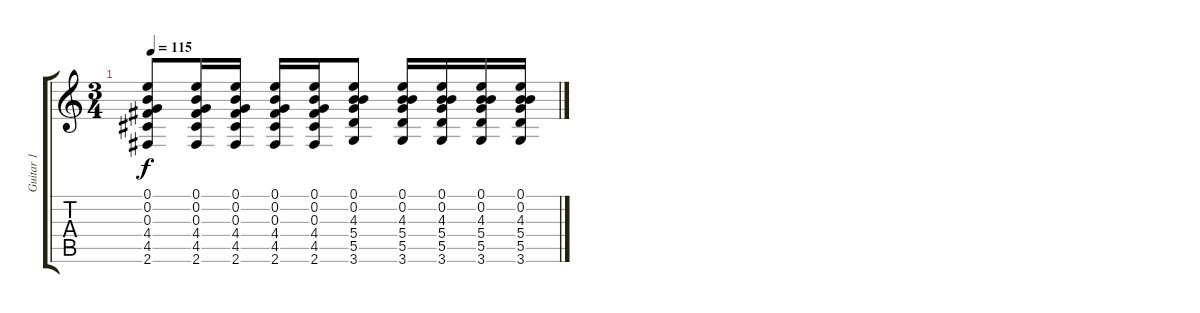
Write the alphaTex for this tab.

\track ("Guitar 1" "Guitar 1") {instrument acousticguitarsteel}
\staff {score tabs}
\tuning (E4 B3 G3 D3 A2 E2) {hide}
\ts (3 4)
\tempo 115
\clef g2
\ks c
(0.1 0.2 0.3 4.4 4.5 2.6).8{dy f} (0.1 0.2 0.3 4.4 4.5 2.6).16 (0.1 0.2 0.3 4.4 4.5 2.6).16 (0.1 0.2 0.3 4.4 4.5 2.6).16 (0.1 0.2 0.3 4.4 4.5 2.6).16 (0.1 0.2 4.3 5.4 5.5 3.6).8 (0.1 0.2 4.3 5.4 5.5 3.6).16 (0.1 0.2 4.3 5.4 5.5 3.6).16 (0.1 0.2 4.3 5.4 5.5 3.6).16 (0.1 0.2 4.3 5.4 5.5 3.6).16
